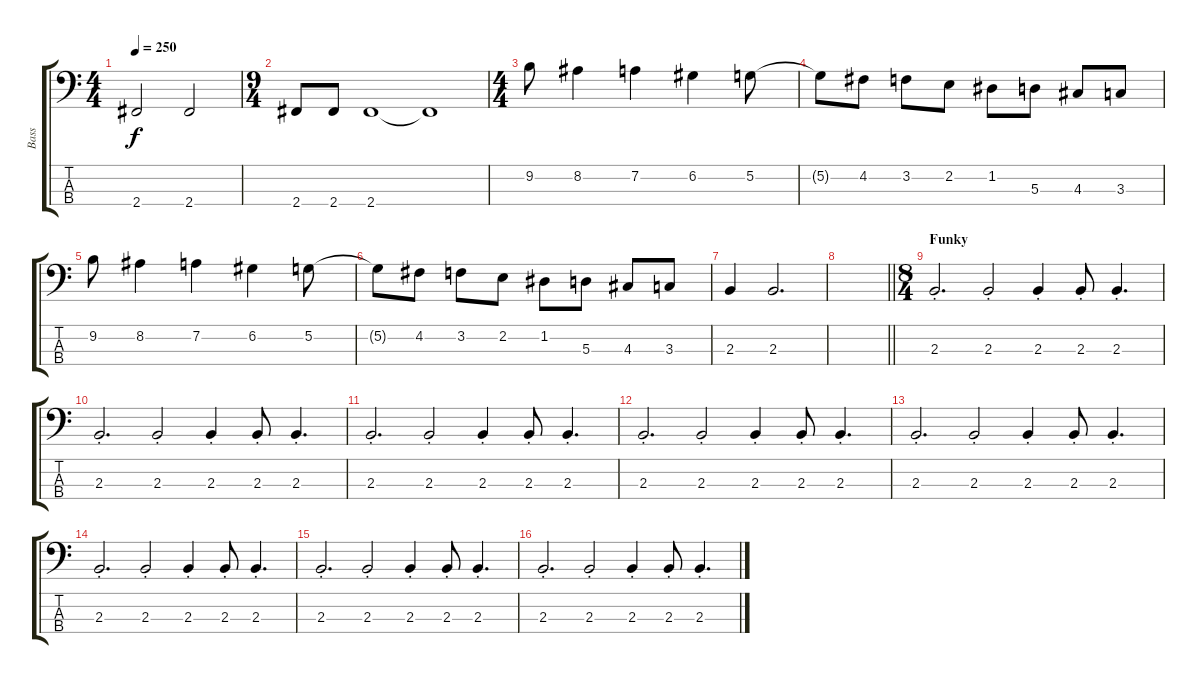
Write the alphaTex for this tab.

\track ("Bass" "Bass") {instrument electricbassfinger}
\staff {score tabs}
\tuning (G2 D2 A1 E1) {hide}
\ts (4 4)
\tempo 250
\clef f4
\ks c
2.4.2{dy f} 2.4.2 |
\ts (9 4)
2.4.8 2.4.8 2.4.1 2.4{t}.1 |
\ts (4 4)
9.2.8 8.2.4 7.2.4 6.2.4 5.2.8 |
5.2{t}.8 4.2.8 3.2.8 2.2.8 1.2.8 5.3.8 4.3.8 3.3.8 |
9.2.8 8.2.4 7.2.4 6.2.4 5.2.8 |
5.2{t}.8 4.2.8 3.2.8 2.2.8 1.2.8 5.3.8 4.3.8 3.3.8 |
2.3.4 2.3.2{d} |
\barLineRight lightlight
|
\ts (8 4)
\section ("" "Funky")
2.3{st}.2{d} 2.3{st}.2 2.3{st}.4 2.3{st}.8 2.3{st}.4{d} |
2.3{st}.2{d} 2.3{st}.2 2.3{st}.4 2.3{st}.8 2.3{st}.4{d} |
2.3{st}.2{d} 2.3{st}.2 2.3{st}.4 2.3{st}.8 2.3{st}.4{d} |
2.3{st}.2{d} 2.3{st}.2 2.3{st}.4 2.3{st}.8 2.3{st}.4{d} |
2.3{st}.2{d} 2.3{st}.2 2.3{st}.4 2.3{st}.8 2.3{st}.4{d} |
2.3{st}.2{d} 2.3{st}.2 2.3{st}.4 2.3{st}.8 2.3{st}.4{d} |
2.3{st}.2{d} 2.3{st}.2 2.3{st}.4 2.3{st}.8 2.3{st}.4{d} |
2.3{st}.2{d} 2.3{st}.2 2.3{st}.4 2.3{st}.8 2.3{st}.4{d}
